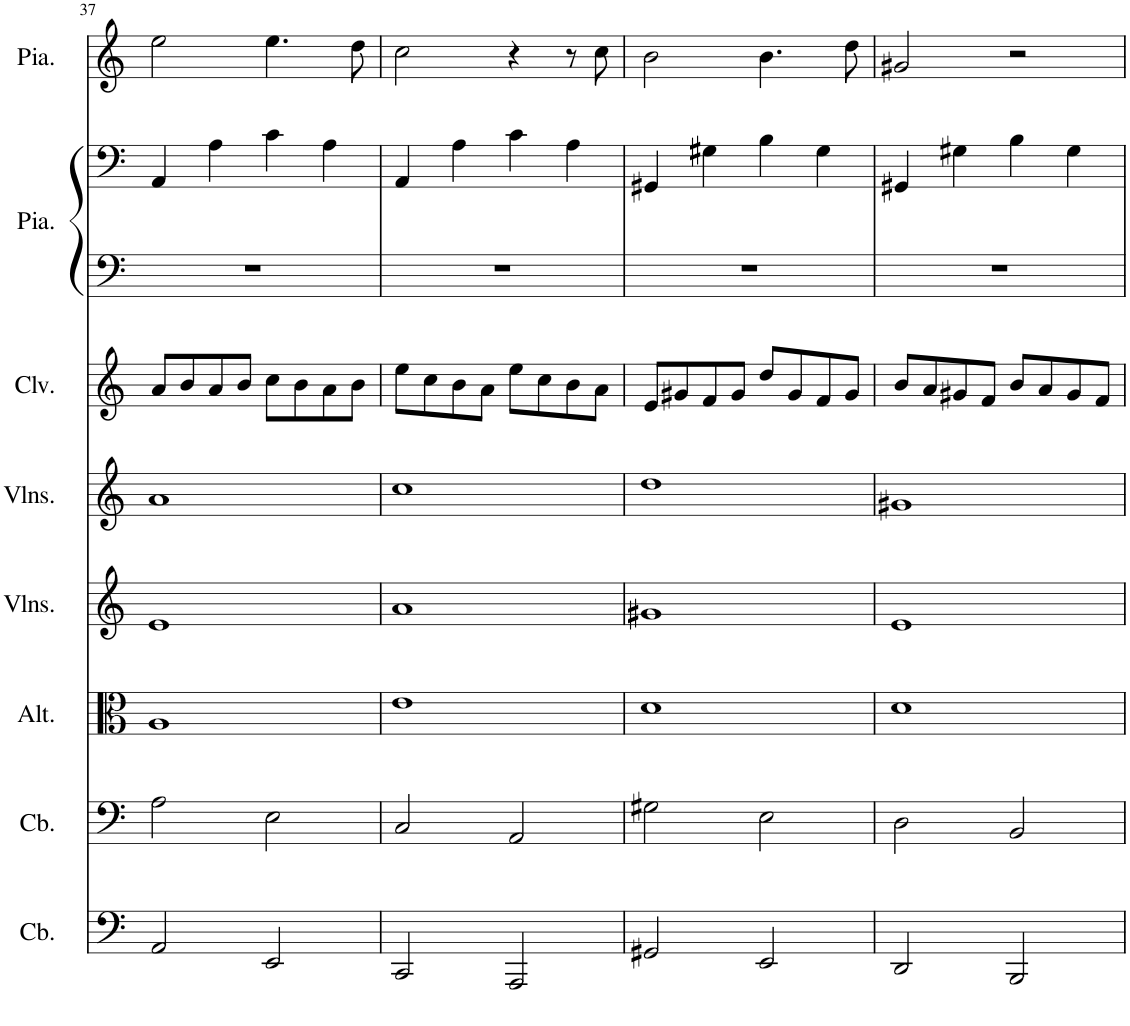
**kern	**kern	**kern	**kern	**kern	**kern	**kern	**kern	**kern
*part8	*part7	*part6	*part5	*part4	*part3	*part2	*part2	*part1
*staff9	*staff8	*staff7	*staff6	*staff5	*staff4	*staff3	*staff2	*staff1
*I"Contrebasse	*I"Contrebasse	*I"Altos	*I"Violons	*I"Violons	*I"Clavicorde	*I"Piano	*	*I"Piano, Ponkf
*I'Cb.	*I'Cb.	*I'Alt.	*I'Vlns.	*I'Vlns.	*I'Clv.	*I'Pia.	*	*I'Pia.
!!LO:PB:g=z
*clefF4	*clefF4	*clefC3	*clefG2	*clefG2	*clefG2	*clefF4	*clefF4	*clefG2
*Trd7c12	*Trd7c12	*	*	*	*	*	*	*
*k[]	*k[]	*k[]	*k[]	*k[]	*k[]	*k[]	*k[]	*k[]
*M4/4	*M4/4	*M4/4	*M4/4	*M4/4	*M4/4	*M4/4	*M4/4	*M4/4
=37	=37	=37	=37	=37	=37	=37	=37	=37
2AA/	2A\	1A	1e	1a	8a/L	1r	4AA/	2ee\
.	.	.	.	.	8b/	.	.	.
.	.	.	.	.	8a/	.	4A\	.
.	.	.	.	.	8b/J	.	.	.
2EE/	2E\	.	.	.	8cc\L	.	4c\	4.ee\
.	.	.	.	.	8b\	.	.	.
.	.	.	.	.	8a\	.	4A\	.
.	.	.	.	.	8b\J	.	.	8dd\
=38	=38	=38	=38	=38	=38	=38	=38	=38
2CC/	2C/	1e	1a	1cc	8ee\L	1r	4AA/	2cc\
.	.	.	.	.	8cc\	.	.	.
.	.	.	.	.	8b\	.	4A\	.
.	.	.	.	.	8a\J	.	.	.
2AAA/	2AA/	.	.	.	8ee\L	.	4c\	4r
.	.	.	.	.	8cc\	.	.	.
.	.	.	.	.	8b\	.	4A\	8r
.	.	.	.	.	8a\J	.	.	8cc\
=39	=39	=39	=39	=39	=39	=39	=39	=39
2GG#X/	2G#X\	1d	1g#X	1dd	8e/L	1r	4GG#X/	2b\
.	.	.	.	.	8g#X/	.	.	.
.	.	.	.	.	8f/	.	4G#X\	.
.	.	.	.	.	8g#/J	.	.	.
2EE/	2E\	.	.	.	8dd/L	.	4B\	4.b\
.	.	.	.	.	8g#/	.	.	.
.	.	.	.	.	8f/	.	4G#\	.
.	.	.	.	.	8g#/J	.	.	8dd\
=40	=40	=40	=40	=40	=40	=40	=40	=40
2DD/	2D\	1d	1e	1g#X	8b/L	1r	4GG#X/	2g#X/
.	.	.	.	.	8a/	.	.	.
.	.	.	.	.	8g#X/	.	4G#X\	.
.	.	.	.	.	8f/J	.	.	.
2BBB/	2BB/	.	.	.	8b/L	.	4B\	2r
.	.	.	.	.	8a/	.	.	.
.	.	.	.	.	8g#/	.	4G#\	.
.	.	.	.	.	8f/J	.	.	.
=	=	=	=	=	=	=	=	=
*-	*-	*-	*-	*-	*-	*-	*-	*-
